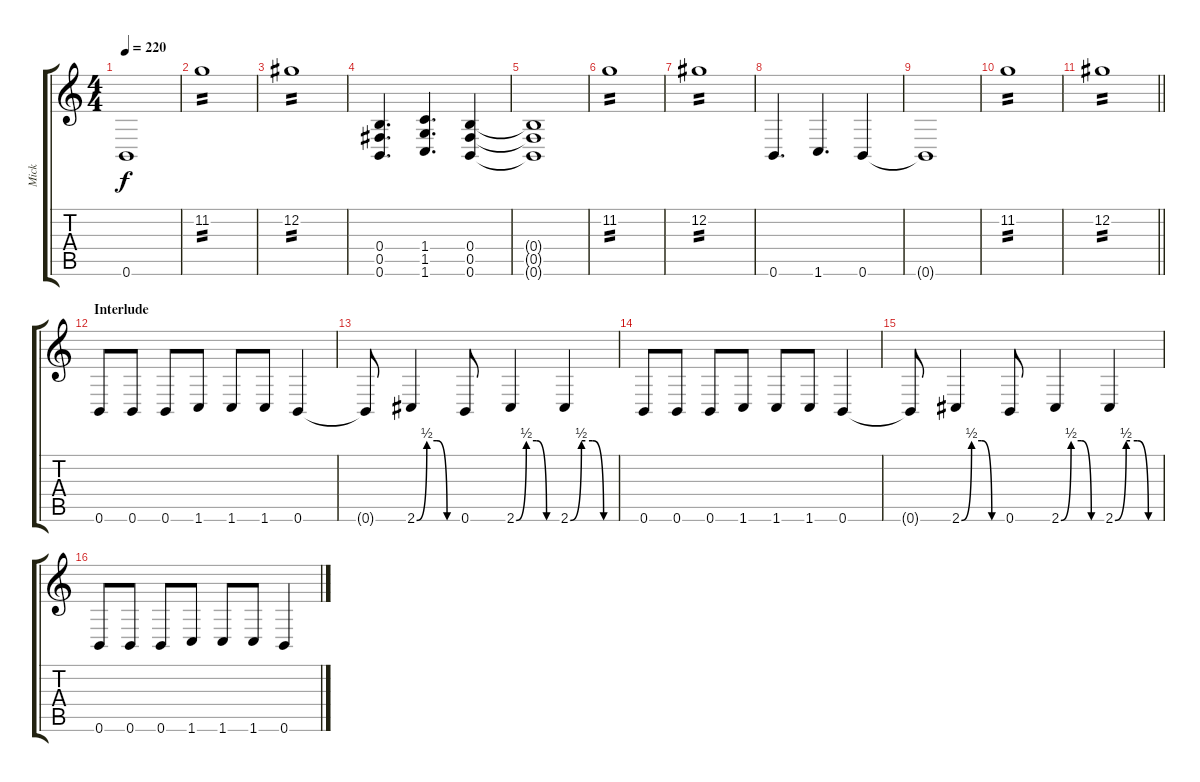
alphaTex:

\track ("Mick" "Mick") {instrument distortionguitar}
\staff {score tabs}
\tuning (Db4 Ab3 E3 B2 Gb2 B1) {hide}
\ts (4 4)
\tempo 220
\clef g2
\ks c
0.6{t}.1{dy f} |
11.2.1{tp 2} |
12.2.1{tp 2} |
(0.4 0.5 0.6).4{d} (1.4 1.5 1.6).4{d} (0.4 0.5 0.6).4 |
(0.4{t} 0.5{t} 0.6{t}).1 |
11.2.1{tp 2} |
12.2.1{tp 2} |
0.6.4{d} 1.6.4{d} 0.6.4 |
0.6{t}.1 |
11.2.1{tp 2} |
\barLineRight lightlight
12.2.1{tp 2} |
\section ("" "Interlude")
0.6.8 0.6.8 0.6.8 1.6.8 1.6.8 1.6.8 0.6.4 |
0.6{t}.8 2.6{be (custom 0 0 15 2 30 2 45 0 60 0)}.4 0.6.8 2.6{be (custom 0 0 15 2 30 2 45 0 60 0)}.4 2.6{be (custom 0 0 15 2 30 2 45 0 60 0)}.4 |
0.6.8 0.6.8 0.6.8 1.6.8 1.6.8 1.6.8 0.6.4 |
0.6{t}.8 2.6{be (custom 0 0 15 2 30 2 45 0 60 0)}.4 0.6.8 2.6{be (custom 0 0 15 2 30 2 45 0 60 0)}.4 2.6{be (custom 0 0 15 2 30 2 45 0 60 0)}.4 |
0.6.8 0.6.8 0.6.8 1.6.8 1.6.8 1.6.8 0.6.4
